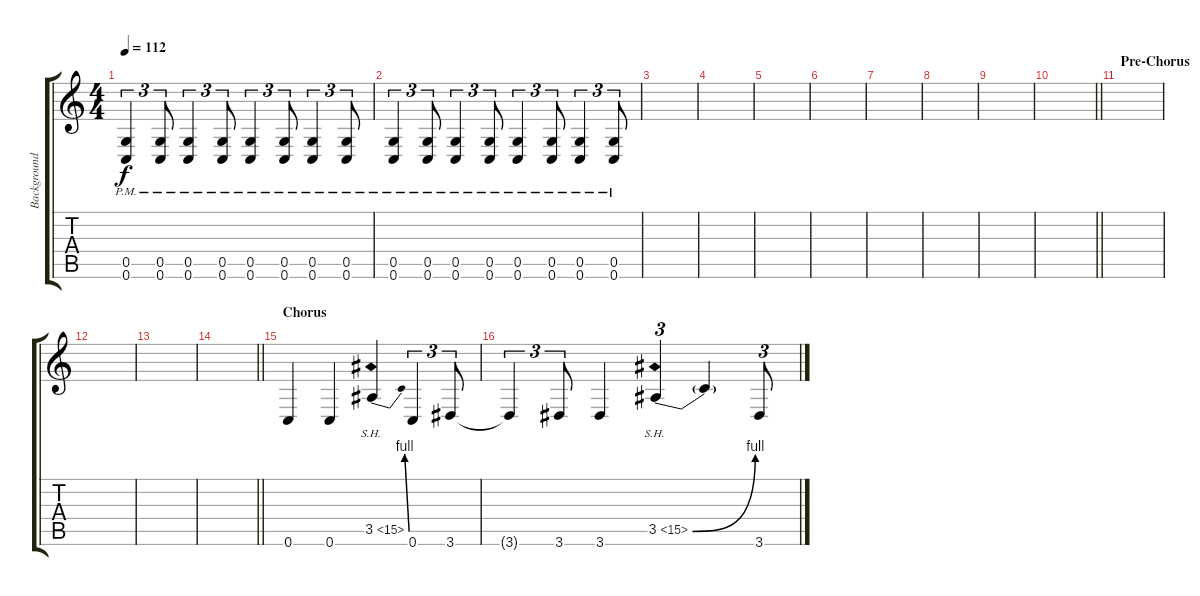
\track ("Background Guitar (Travis Miguel)" "Background") {instrument distortionguitar}
\staff {score tabs}
\tuning (D4 A3 F3 C3 G2 C2) {hide}
\ts (4 4)
\tempo 112
\clef g2
\ks c
(0.5{pm} 0.6{pm}).4{tu (3 2) dy f} (0.5{pm} 0.6{pm}).8{tu (3 2)} (0.5{pm} 0.6{pm}).4{tu (3 2)} (0.5{pm} 0.6{pm}).8{tu (3 2)} (0.5{pm} 0.6{pm}).4{tu (3 2)} (0.5{pm} 0.6{pm}).8{tu (3 2)} (0.5{pm} 0.6{pm}).4{tu (3 2)} (0.5{pm} 0.6{pm}).8{tu (3 2)} |
(0.5{pm} 0.6{pm}).4{tu (3 2)} (0.5{pm} 0.6{pm}).8{tu (3 2)} (0.5{pm} 0.6{pm}).4{tu (3 2)} (0.5{pm} 0.6{pm}).8{tu (3 2)} (0.5{pm} 0.6{pm}).4{tu (3 2)} (0.5{pm} 0.6{pm}).8{tu (3 2)} (0.5{pm} 0.6{pm}).4{tu (3 2)} (0.5{pm} 0.6{pm}).8{tu (3 2)} |
|
|
|
|
|
|
|
\barLineRight lightlight
|
\section ("" "Pre-Chorus")
|
|
|
\barLineRight lightlight
|
\section ("" "Chorus")
0.6.4 0.6.4 3.5{be (bend 0 0 60 4) sh 12}.4 0.6.4{tu (3 2)} 3.6.8{tu (3 2)} |
3.6{t}.4{tu (3 2)} 3.6.8{tu (3 2)} 3.6.4 3.5{be (bend 0 0 60 4) sh 12}.4{tu (3 2)} 3.5{t}.4 3.6.8{tu (3 2)}
